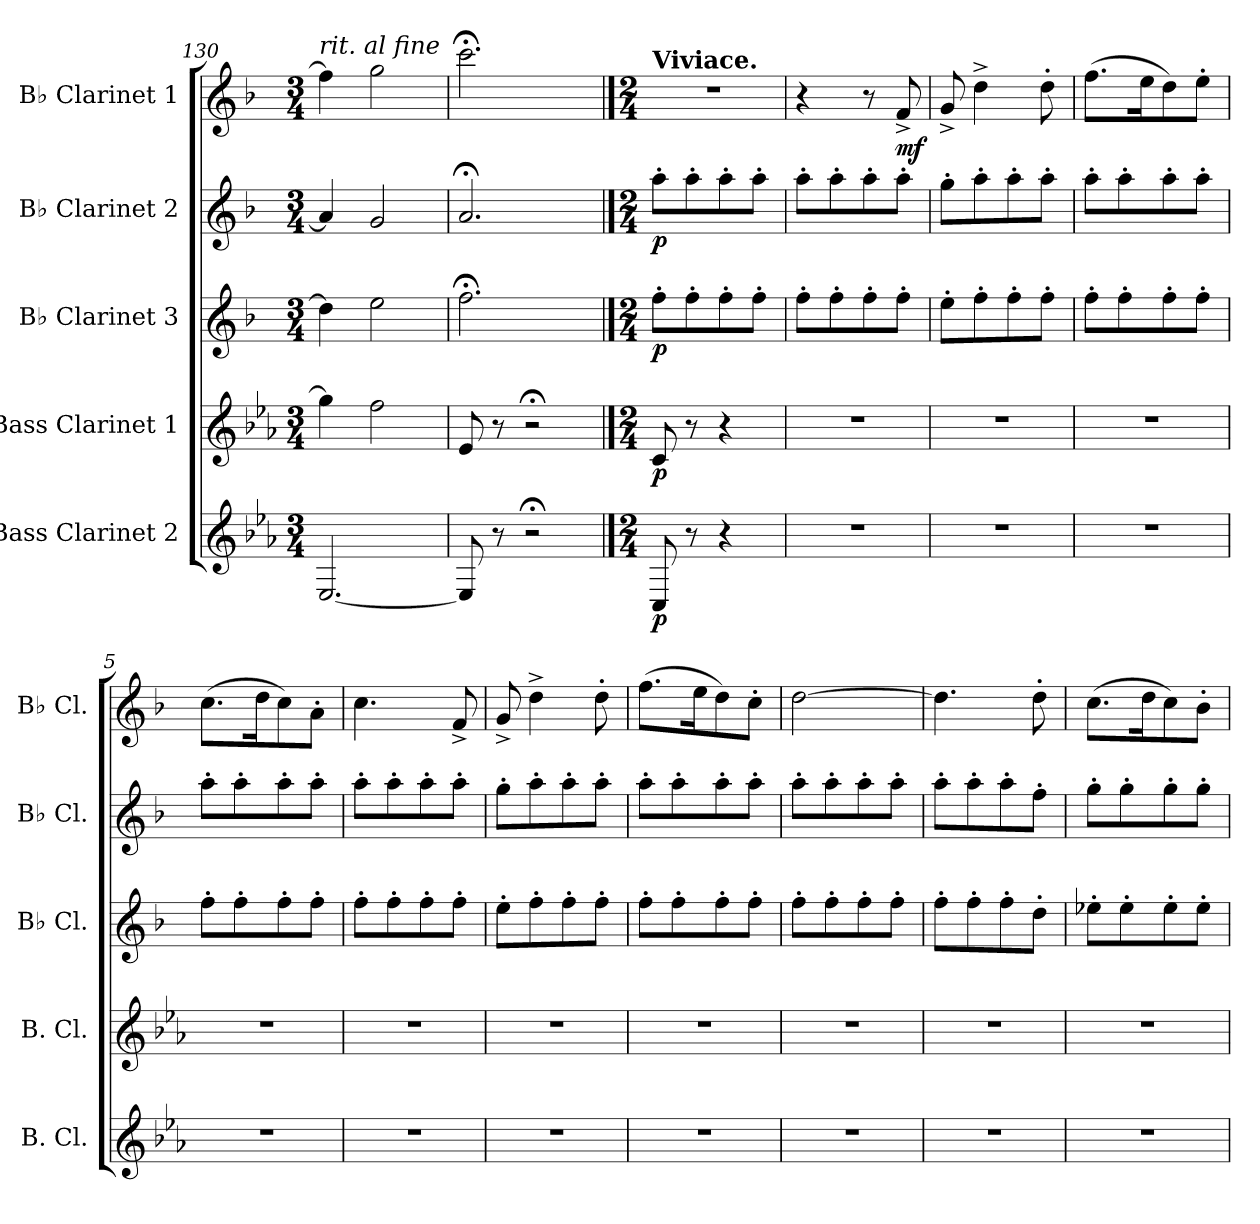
**kern	**dynam	**kern	**dynam	**kern	**dynam	**kern	**dynam	**kern	**dynam
*part5	*part5	*part4	*part4	*part3	*part3	*part2	*part2	*part1	*part1
*staff5	*staff5	*staff4	*staff4	*staff3	*staff3	*staff2	*staff2	*staff1	*staff1
*I"Bass Clarinet 2	*	*I"Bass Clarinet 1	*	*I"B♭ Clarinet 3	*	*I"B♭ Clarinet 2	*	*I"B♭ Clarinet 1	*
*I'B. Cl.	*	*I'B. Cl.	*	*I'B♭ Cl.	*	*I'B♭ Cl.	*	*I'B♭ Cl.	*
*clefG2	*	*clefG2	*	*clefG2	*	*clefG2	*	*clefG2	*
*ITrd8c14	*	*ITrd8c14	*	*ITrd1c2	*	*ITrd1c2	*	*ITrd1c2	*
*k[b-e-a-]	*	*k[b-e-a-]	*	*k[b-e-a-]	*	*k[b-e-a-]	*	*k[b-e-a-]	*
*M3/4	*	*M3/4	*	*M3/4	*	*M3/4	*	*M3/4	*
=130	=130	=130	=130	=130	=130	=130	=130	=130	=130
!	!	!	!	!	!	!	!	!LO:TX:a:i:t=rit. al fine	!
[2.EE-/	.	4g\]	.	4cc\]	.	4g/]	.	4ee-\]	.
.	.	2f\	.	2dd\	.	2f/	.	2ff\	.
=131	=131	=131	=131	=131	=131	=131	=131	=131	=131
8EE-/]	.	8E-/	.	2.ee-;<\	.	2.g;</	.	2.bb-;<\	.
8r	.	8r	.	.	.	.	.	.	.
2r;<	.	2r;<	.	.	.	.	.	.	.
!!LO:PB:g=z
==1	==1	==1	==1	==1	==1	==1	==1	==1	==1
*M2/4	*	*M2/4	*	*M2/4	*	*M2/4	*	*M2/4	*
!	!	!	!	!	!	!	!	!LO:TX:a:B:t=Viviace.	!
!	!LO:DY:b	!	!LO:DY:b	!	!LO:DY:b	!	!LO:DY:b	!	!
8CC/	p	8C/	p	8ee-'\L	p	8gg'\L	p	2r	.
8r	.	8r	.	8ee-'\	.	8gg'\	.	.	.
4r	.	4r	.	8ee-'\	.	8gg'\	.	.	.
.	.	.	.	8ee-'\J	.	8gg'\J	.	.	.
=2	=2	=2	=2	=2	=2	=2	=2	=2	=2
2r	.	2r	.	8ee-'\L	.	8gg'\L	.	4r	.
.	.	.	.	8ee-'\	.	8gg'\	.	.	.
.	.	.	.	8ee-'\	.	8gg'\	.	8r	.
!	!	!	!	!	!	!	!	!	!LO:DY:b
.	.	.	.	8ee-'\J	.	8gg'\J	.	8e-^/	mf
=3	=3	=3	=3	=3	=3	=3	=3	=3	=3
2r	.	2r	.	8dd'\L	.	8ff'\L	.	8f^/	.
.	.	.	.	8ee-'\	.	8gg'\	.	4cc^\	.
.	.	.	.	8ee-'\	.	8gg'\	.	.	.
.	.	.	.	8ee-'\J	.	8gg'\J	.	8cc'\	.
=4	=4	=4	=4	=4	=4	=4	=4	=4	=4
2r	.	2r	.	8ee-'\L	.	8gg'\L	.	(>8.ee-\L	.
.	.	.	.	8ee-'\	.	8gg'\	.	.	.
.	.	.	.	.	.	.	.	16dd\K	.
.	.	.	.	8ee-'\	.	8gg'\	.	8cc\)	.
.	.	.	.	8ee-'\J	.	8gg'\J	.	8dd'\J	.
=5	=5	=5	=5	=5	=5	=5	=5	=5	=5
2r	.	2r	.	8ee-'\L	.	8gg'\L	.	(>8.b-\L	.
.	.	.	.	8ee-'\	.	8gg'\	.	.	.
.	.	.	.	.	.	.	.	16cc\K	.
.	.	.	.	8ee-'\	.	8gg'\	.	8b-\)	.
.	.	.	.	8ee-'\J	.	8gg'\J	.	8g'\J	.
=6	=6	=6	=6	=6	=6	=6	=6	=6	=6
2r	.	2r	.	8ee-'\L	.	8gg'\L	.	4.b-\	.
.	.	.	.	8ee-'\	.	8gg'\	.	.	.
.	.	.	.	8ee-'\	.	8gg'\	.	.	.
.	.	.	.	8ee-'\J	.	8gg'\J	.	8e-^/	.
!!LO:LB:g=z
=7	=7	=7	=7	=7	=7	=7	=7	=7	=7
2r	.	2r	.	8dd'\L	.	8ff'\L	.	8f^/	.
.	.	.	.	8ee-'\	.	8gg'\	.	4cc^\	.
.	.	.	.	8ee-'\	.	8gg'\	.	.	.
.	.	.	.	8ee-'\J	.	8gg'\J	.	8cc'\	.
=8	=8	=8	=8	=8	=8	=8	=8	=8	=8
2r	.	2r	.	8ee-'\L	.	8gg'\L	.	(>8.ee-\L	.
.	.	.	.	8ee-'\	.	8gg'\	.	.	.
.	.	.	.	.	.	.	.	16dd\K	.
.	.	.	.	8ee-'\	.	8gg'\	.	8cc\)	.
.	.	.	.	8ee-'\J	.	8gg'\J	.	8b-'\J	.
=9	=9	=9	=9	=9	=9	=9	=9	=9	=9
2r	.	2r	.	8ee-'\L	.	8gg'\L	.	[2cc\	.
.	.	.	.	8ee-'\	.	8gg'\	.	.	.
.	.	.	.	8ee-'\	.	8gg'\	.	.	.
.	.	.	.	8ee-'\J	.	8gg'\J	.	.	.
=10	=10	=10	=10	=10	=10	=10	=10	=10	=10
2r	.	2r	.	8ee-'\L	.	8gg'\L	.	4.cc\]	.
.	.	.	.	8ee-'\	.	8gg'\	.	.	.
.	.	.	.	8ee-'\	.	8gg'\	.	.	.
.	.	.	.	8cc'\J	.	8ee-'\J	.	8cc'\	.
=11	=11	=11	=11	=11	=11	=11	=11	=11	=11
2r	.	2r	.	8dd-X'\L	.	8ff'\L	.	(>8.b-\L	.
.	.	.	.	8dd-'\	.	8ff'\	.	.	.
.	.	.	.	.	.	.	.	16cc\K	.
.	.	.	.	8dd-'\	.	8ff'\	.	8b-\)	.
.	.	.	.	8dd-'\J	.	8ff'\J	.	8a-'\J	.
=	=	=	=	=	=	=	=	=	=
*-	*-	*-	*-	*-	*-	*-	*-	*-	*-
